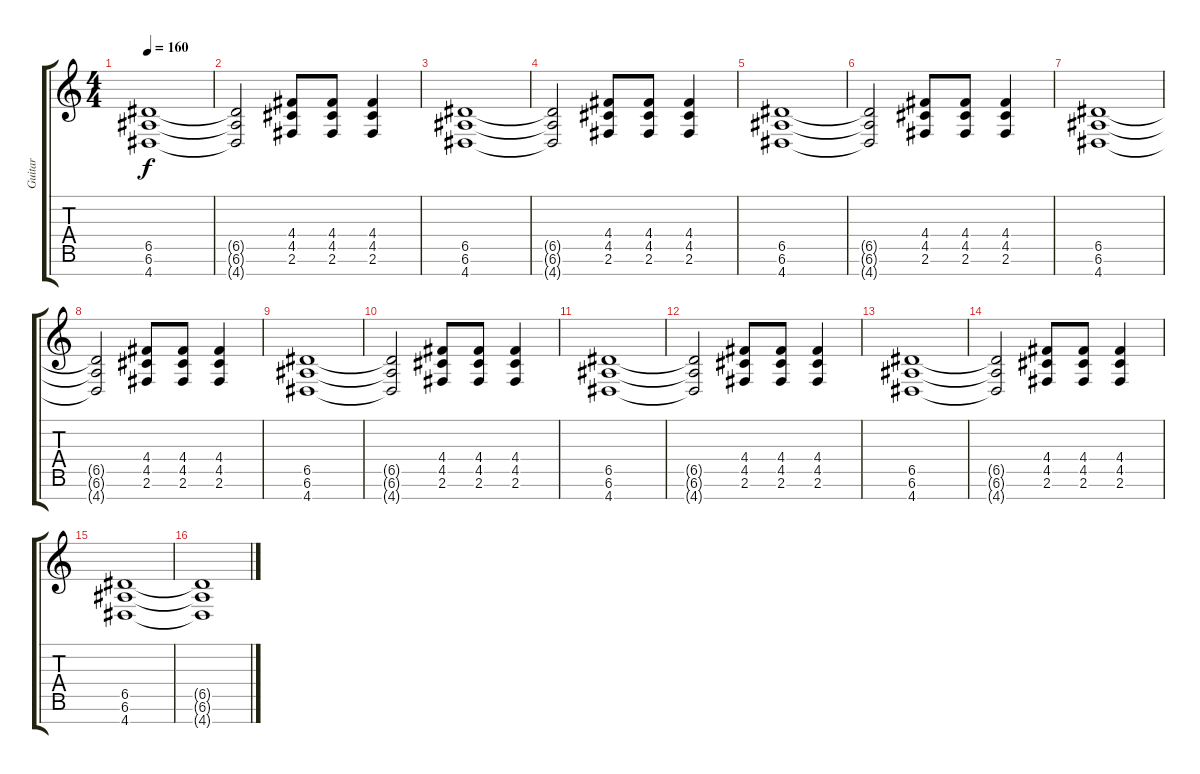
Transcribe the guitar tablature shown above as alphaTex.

\track ("Guitar" "Guitar") {instrument distortionguitar}
\staff {score tabs}
\tuning (E4 B3 G3 D3 A2 E2 B1) {hide}
\ts (4 4)
\tempo 160
\clef g2
\ks c
(6.5 6.6 4.7).1{dy f} |
(6.5{t} 6.6{t} 4.7{t}).2 (4.4 4.5 2.6).8 (4.4 4.5 2.6).8 (4.4 4.5 2.6).4 |
(6.5 6.6 4.7).1 |
(6.5{t} 6.6{t} 4.7{t}).2 (4.4 4.5 2.6).8 (4.4 4.5 2.6).8 (4.4 4.5 2.6).4 |
(6.5 6.6 4.7).1 |
(6.5{t} 6.6{t} 4.7{t}).2 (4.4 4.5 2.6).8 (4.4 4.5 2.6).8 (4.4 4.5 2.6).4 |
(6.5 6.6 4.7).1 |
(6.5{t} 6.6{t} 4.7{t}).2 (4.4 4.5 2.6).8 (4.4 4.5 2.6).8 (4.4 4.5 2.6).4 |
(6.5 6.6 4.7).1 |
(6.5{t} 6.6{t} 4.7{t}).2 (4.4 4.5 2.6).8 (4.4 4.5 2.6).8 (4.4 4.5 2.6).4 |
(6.5 6.6 4.7).1 |
(6.5{t} 6.6{t} 4.7{t}).2 (4.4 4.5 2.6).8 (4.4 4.5 2.6).8 (4.4 4.5 2.6).4 |
(6.5 6.6 4.7).1 |
(6.5{t} 6.6{t} 4.7{t}).2 (4.4 4.5 2.6).8 (4.4 4.5 2.6).8 (4.4 4.5 2.6).4 |
(6.5 6.6 4.7).1 |
(6.5{t} 6.6{t} 4.7{t}).1
